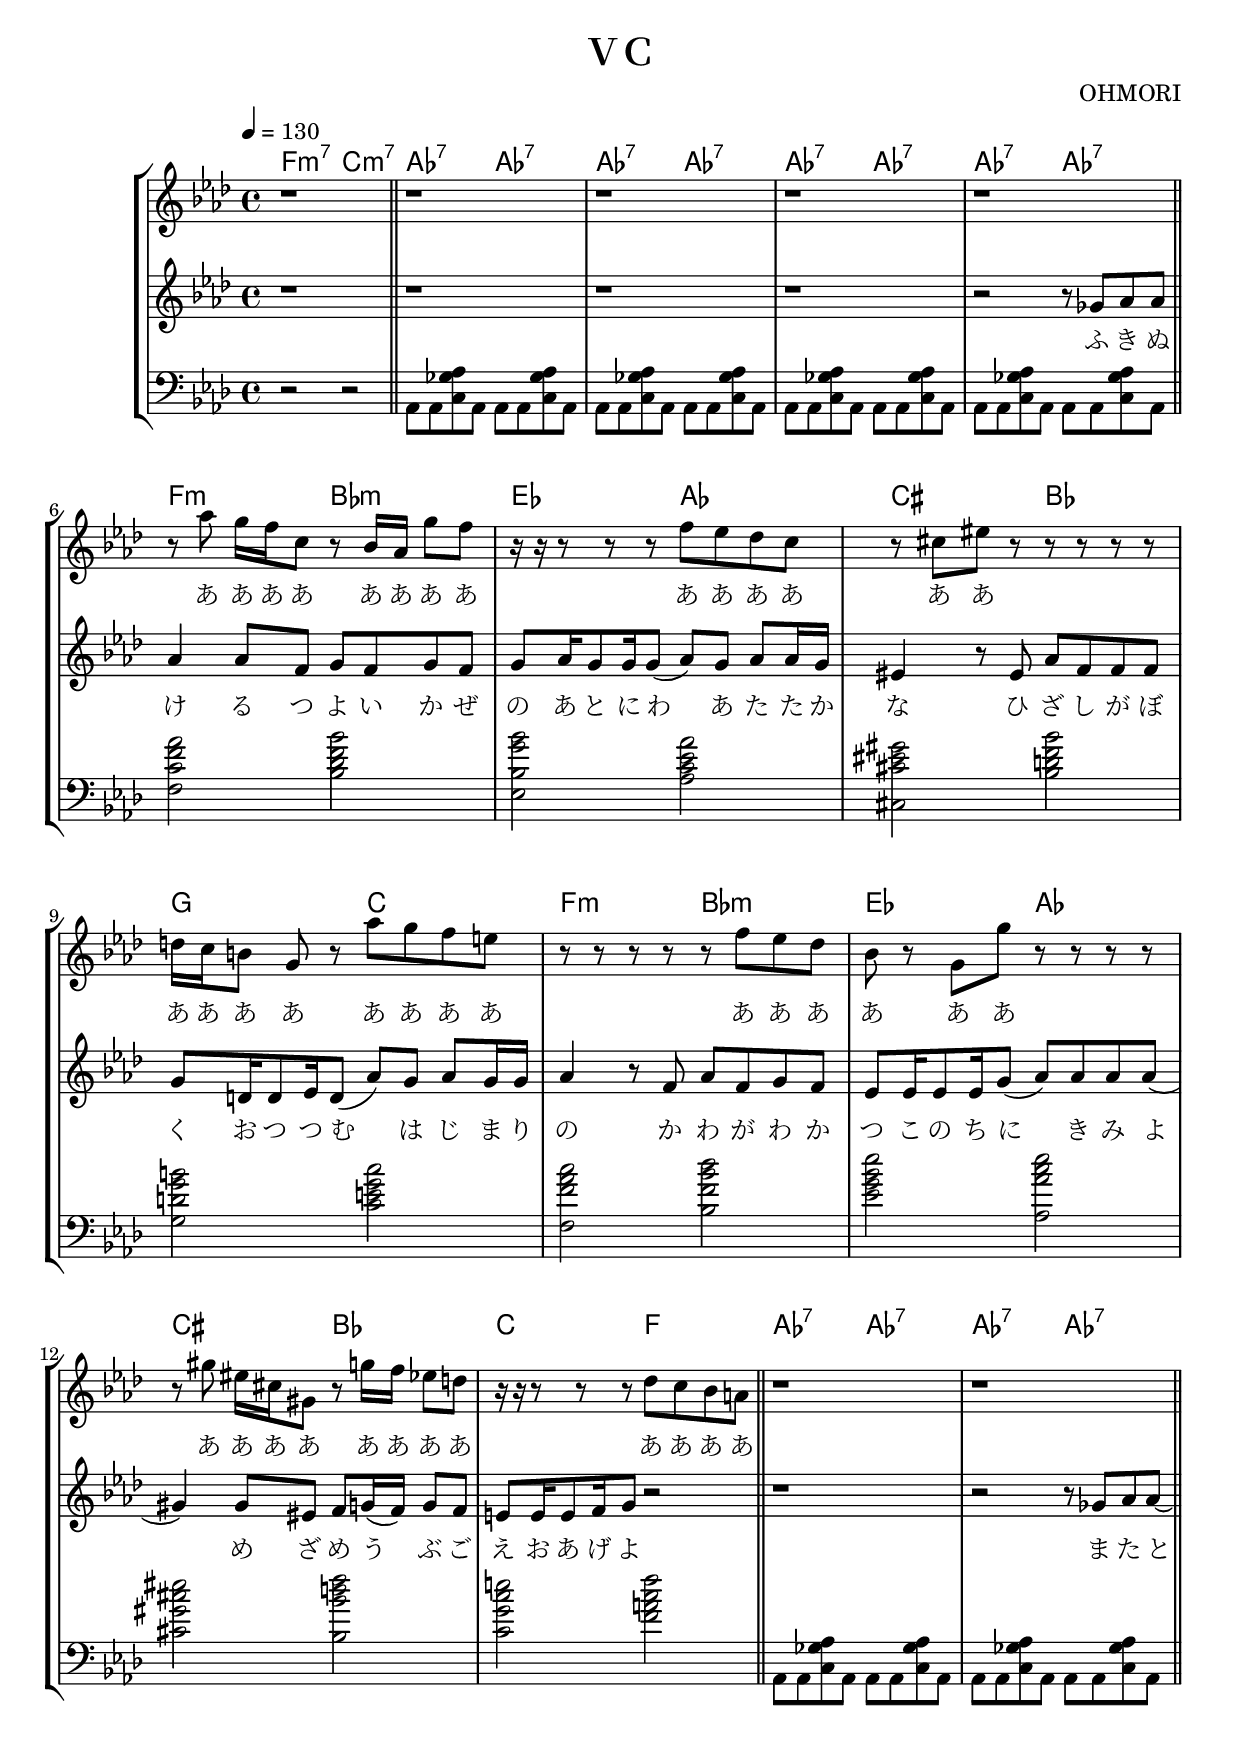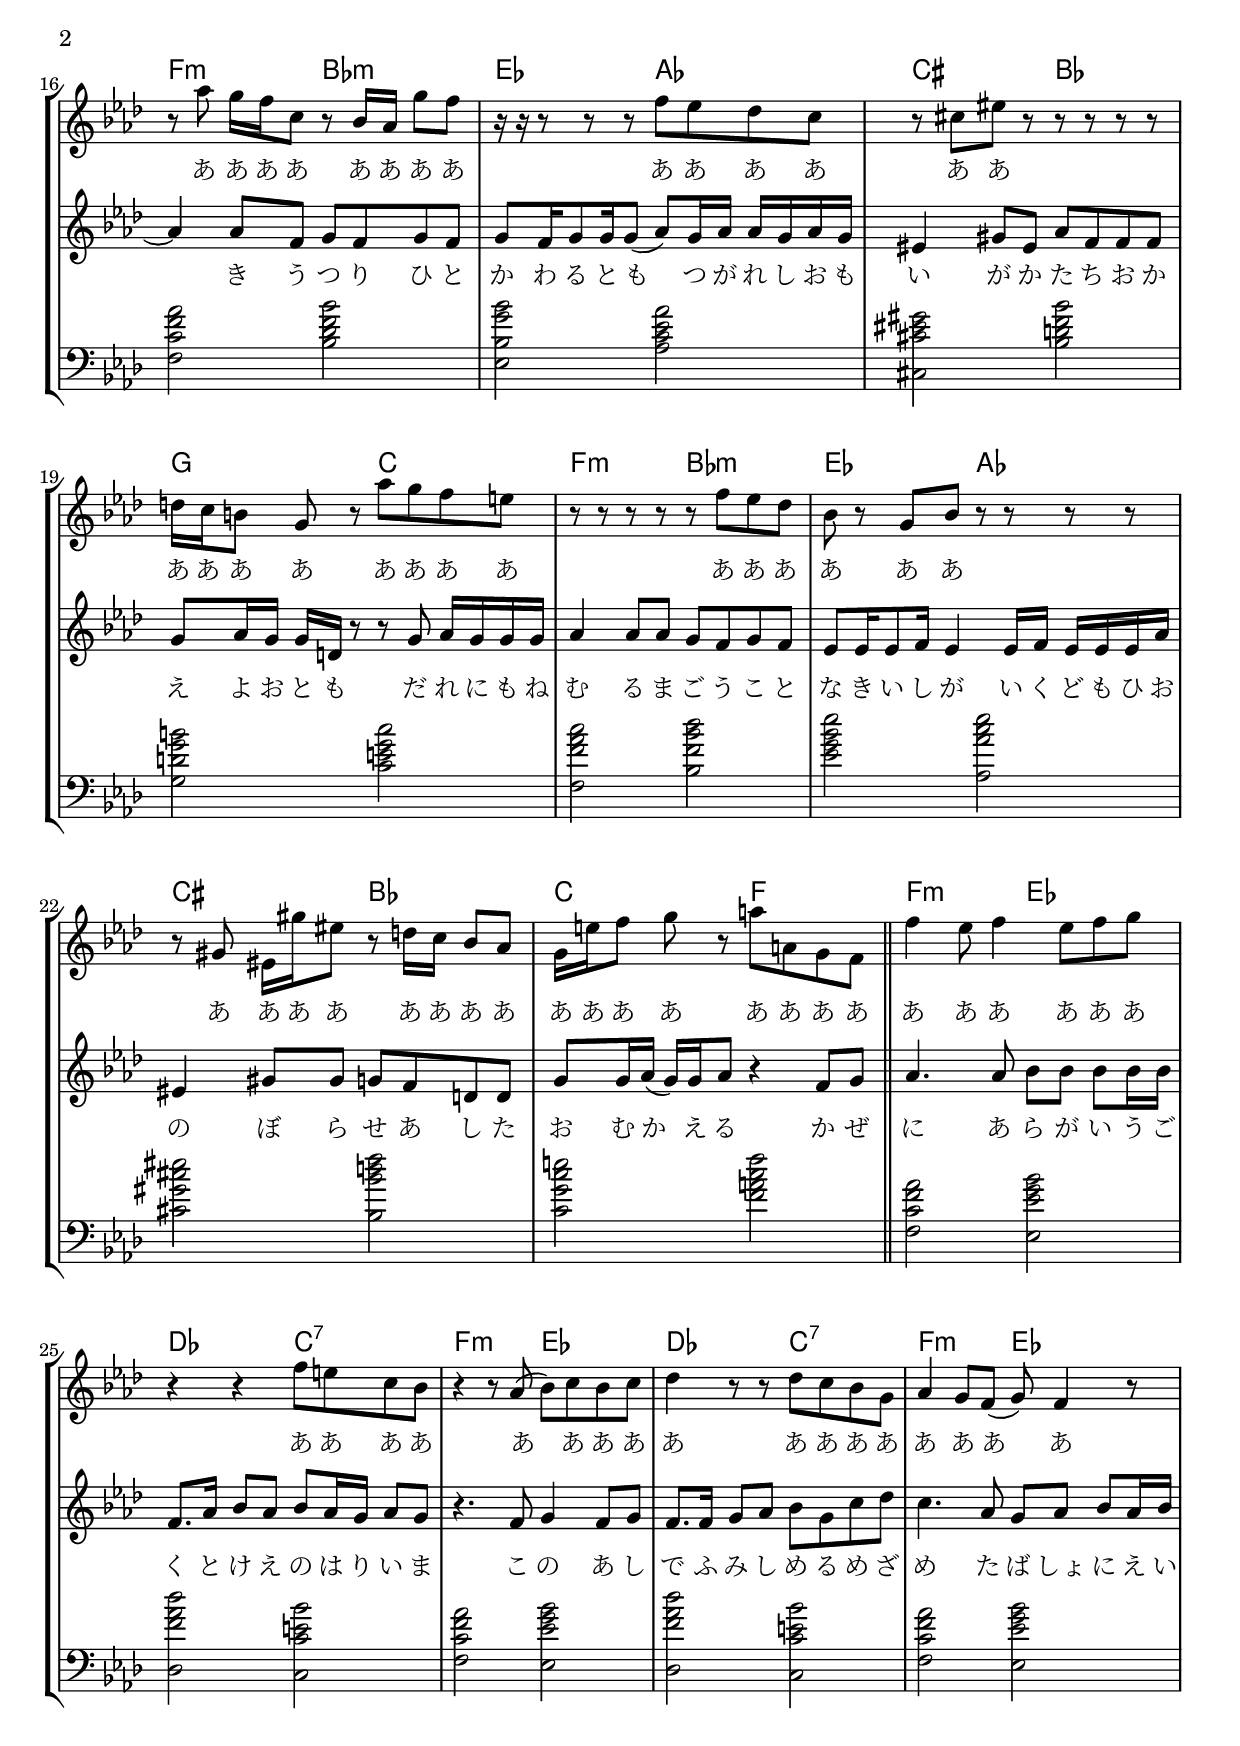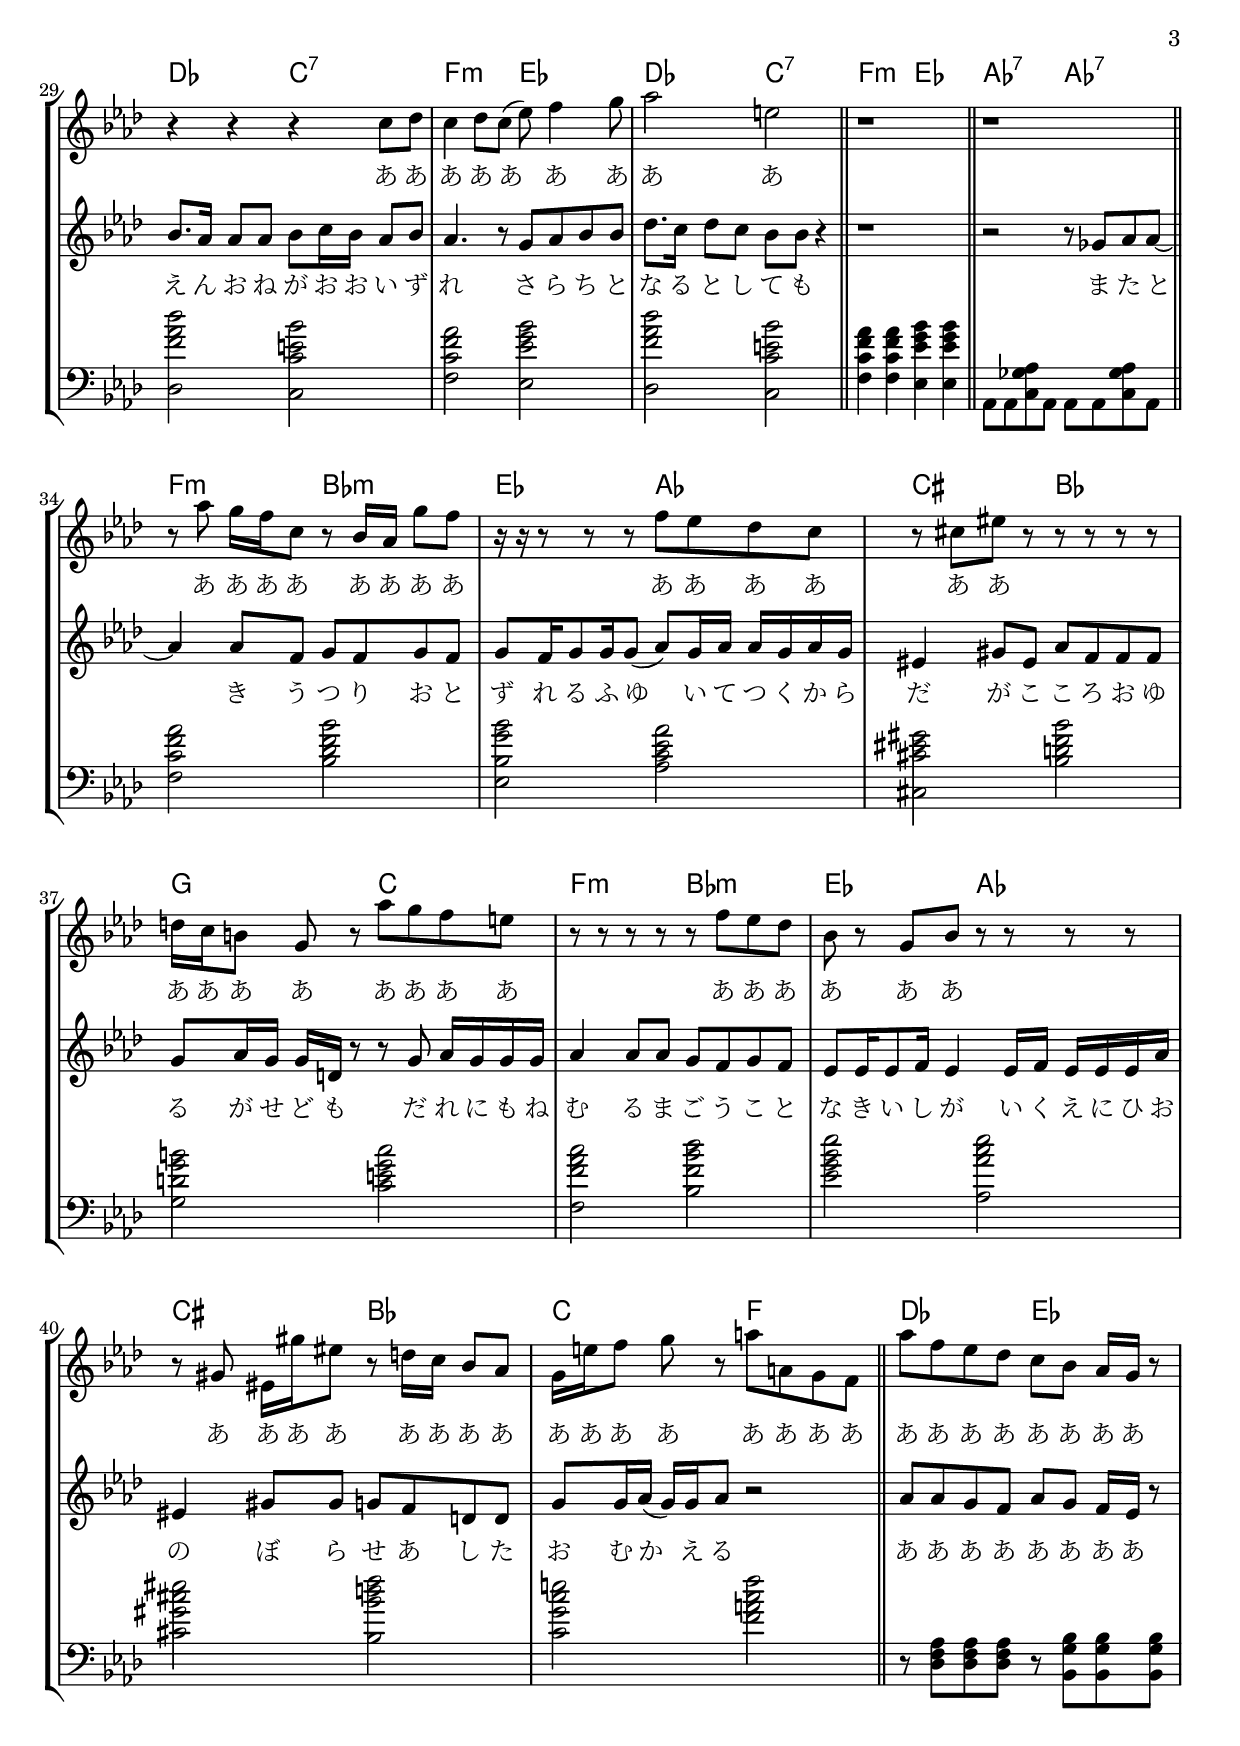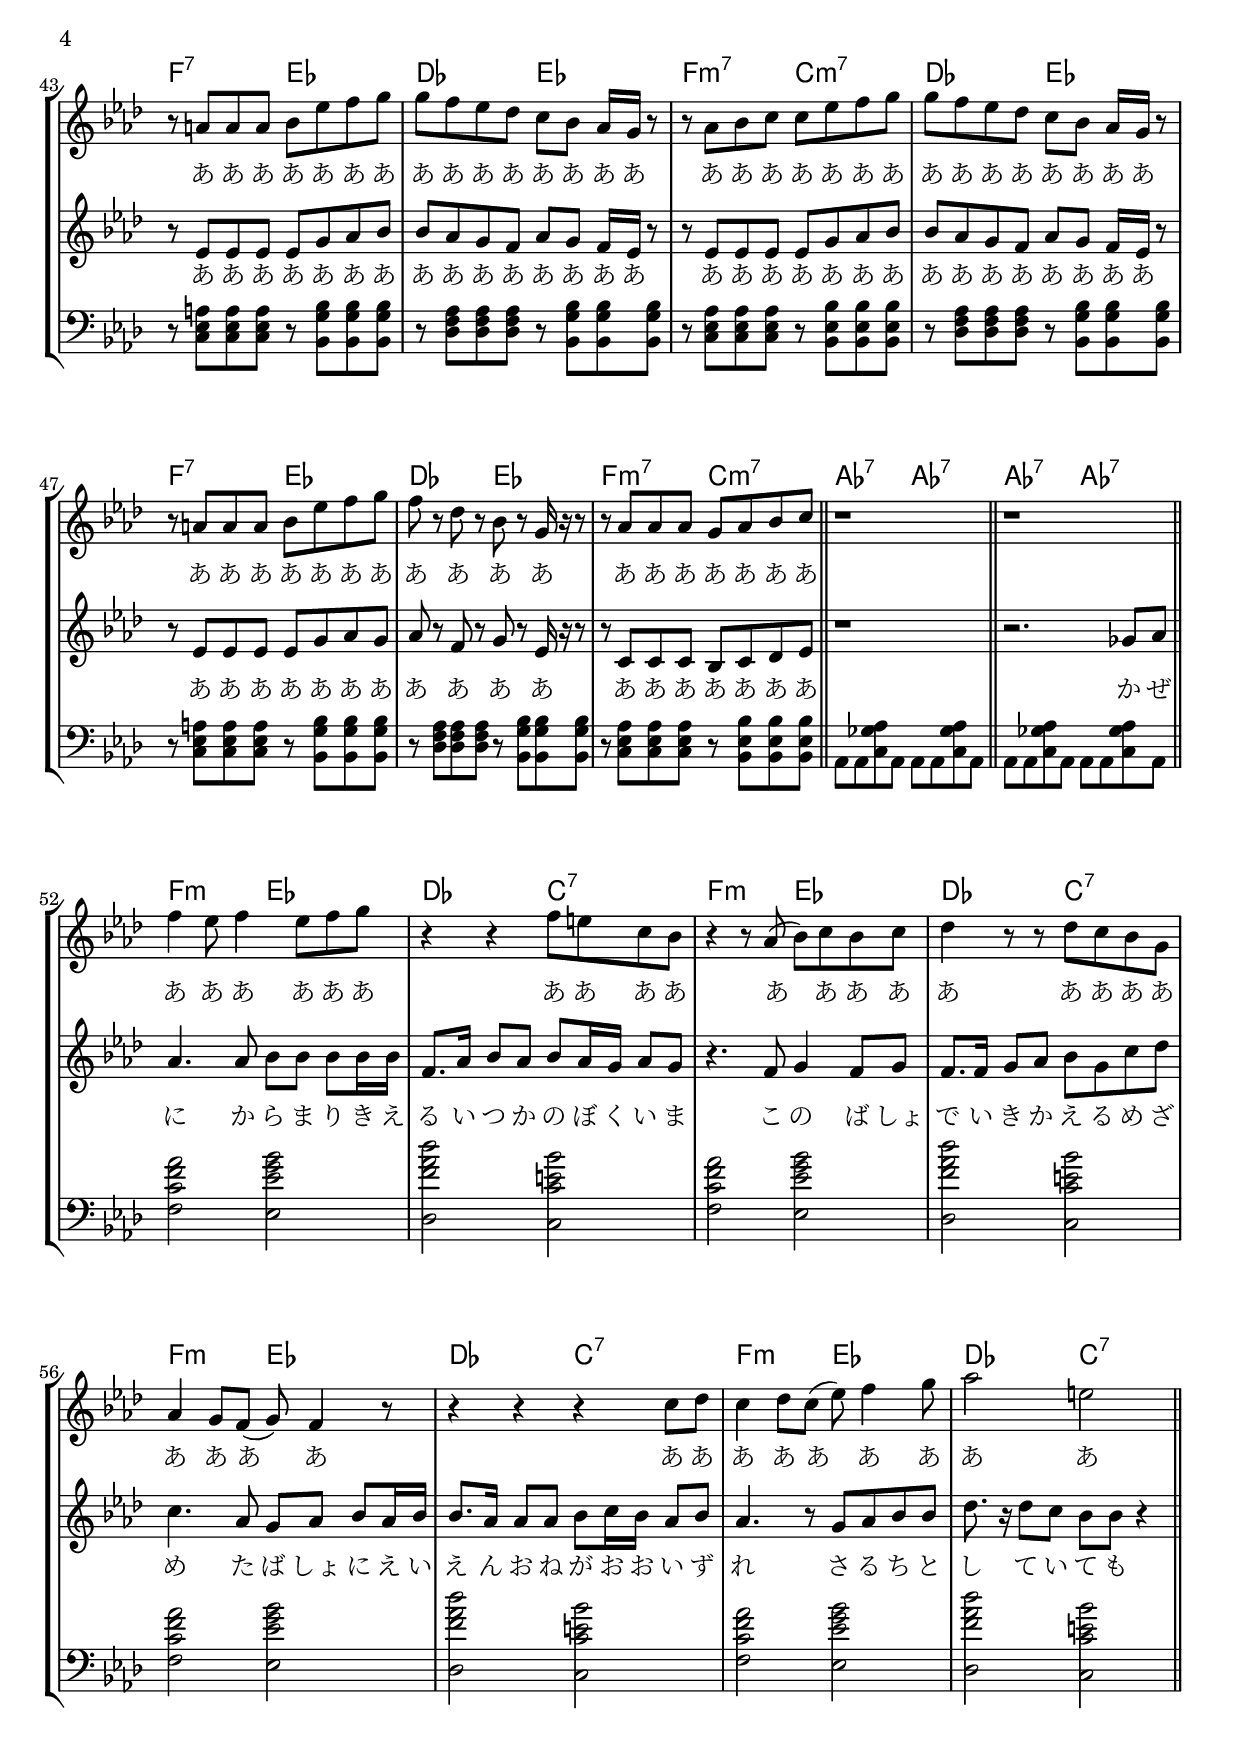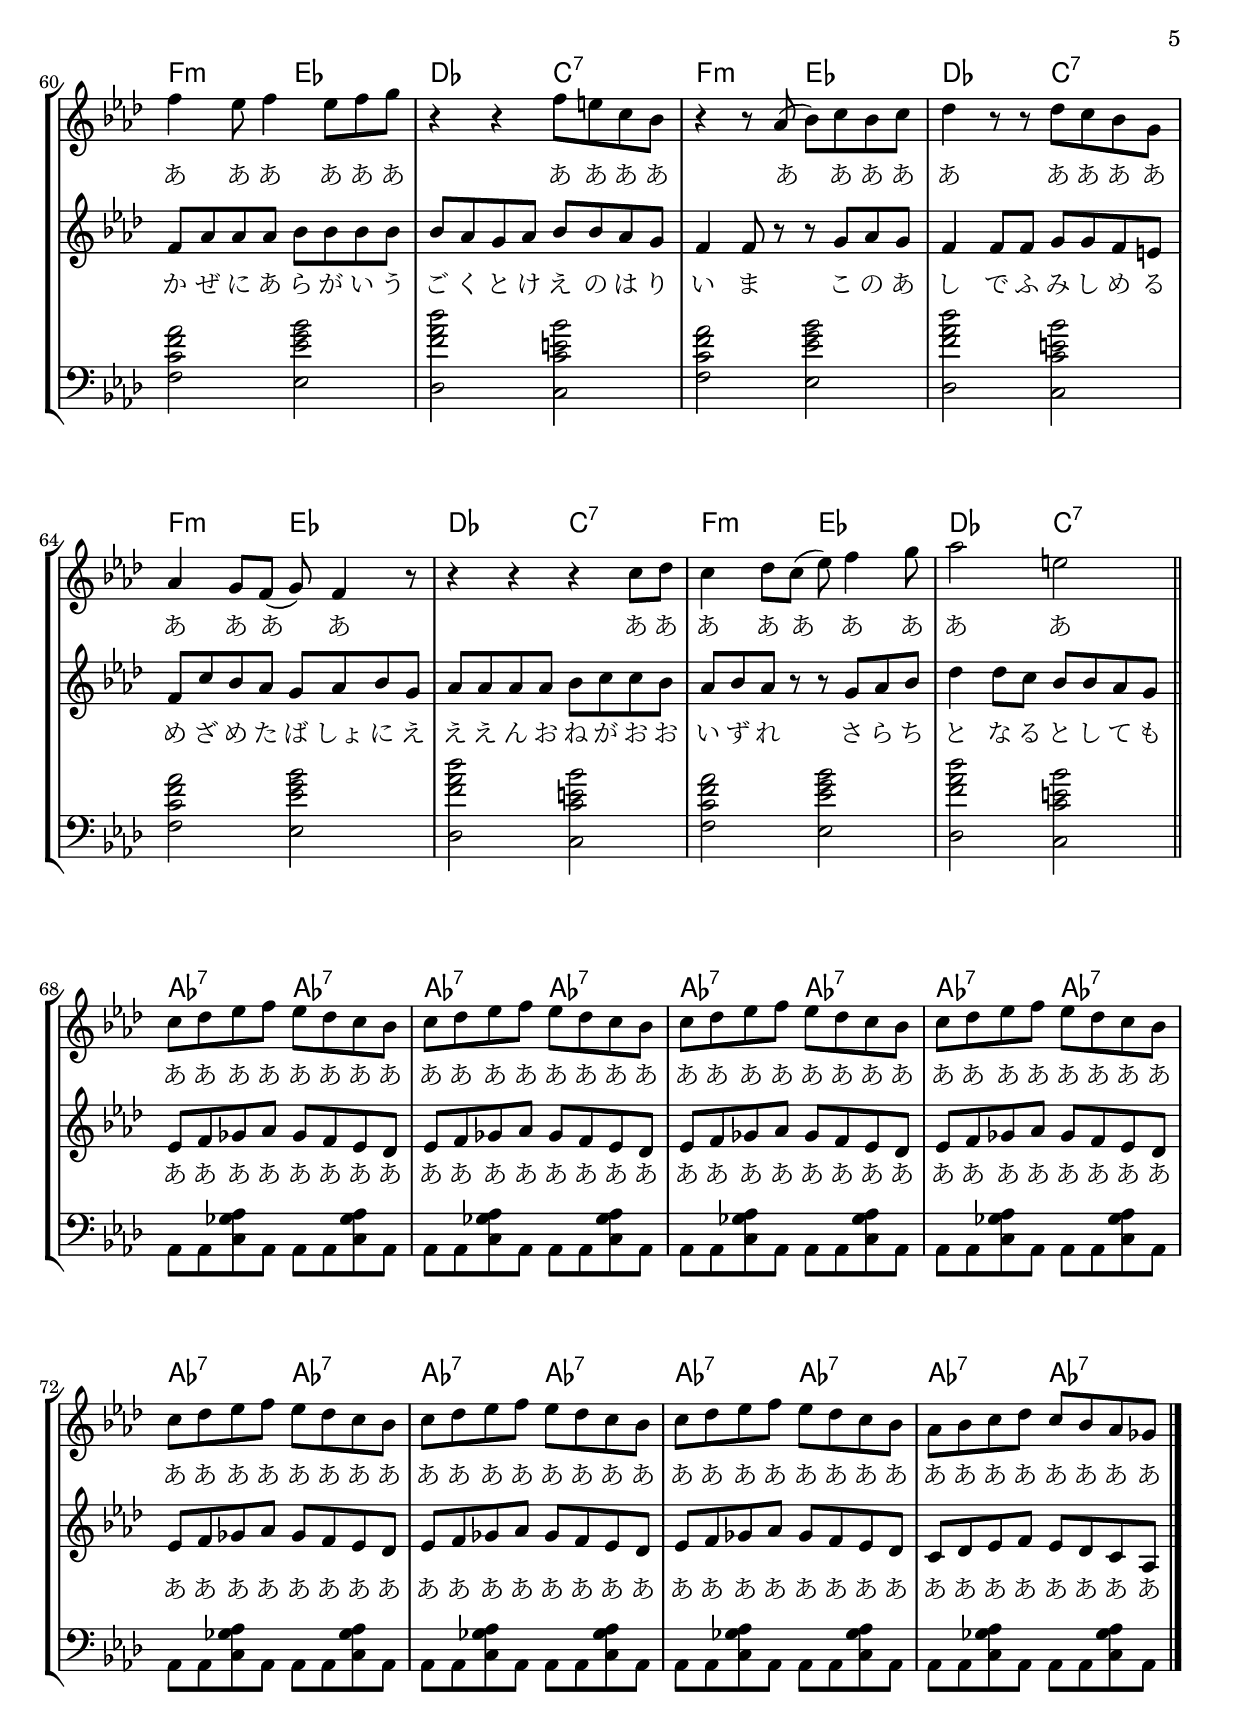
\version "2.12.1"

\header {
	title = \markup {ＶＣ}
	composer = \markup \center-column {OHMORI}
}

harmony = \chordmode {
	f2:min7 c:min7 

	as:7 as:7 as:7 as:7 as:7 as:7 as:7 as:7 

	f:m bes:m es as cis bes g c f:m bes:m es as cis bes c f 

	as:7 as:7 as:7 as:7 

	f:m bes:m es as cis bes g c f:m bes:m es as cis bes c f 

	f:m es des c:7 f:m es des c:7 f:m es des c:7 f:m es des c:7 

	f:m es 

	as:7 as:7 

	f:m bes:m es as cis bes g c f:m bes:m es as cis bes c f 

	des es f:7 es des es f:min7 c:min7 des es f:7 es des es f:min7 c:min7 

	as:7 as:7 

	as:7 as:7 

	f:m es des c:7 f:m es des c:7 f:m es des c:7 f:m es des c:7 

	f:m es des c:7 f:m es des c:7 f:m es des c:7 f:m es des c:7 

	as:7 as:7 as:7 as:7 as:7 as:7 as:7 as:7 as:7 as:7 as:7 as:7 as:7 as:7 as:7 as:7 
}

melody = {
	\key as \major
	\tempo 4 = 130
	r1   
	r1 | r1 | r1 | r1   
	\set Staff.midiInstrument = #"Viola"
	 r8  as''8  g''16  f''16  c''8  r8  bes'16  as'16  g''8  f''8 
	r16  r16  r8  r8  r8  f''8  es''8  des''8  c''8 
	r8  cis''8  eis''8  r8  r8  r8  r8  r8 
	d''16  c''16  b'8  g'8  r8  as''8  g''8  f''8  e''8 
	r8  r8  r8  r8  r8  f''8  es''8  des''8 
	bes'8  r8  g'8  g''8  r8  r8  r8  r8 
	r8  gis''8  eis''16  cis''16  gis'8  r8  g''16  f''16  es''8  d''8 
	r16  r16  r8  r8  r8  des''8  c''8  bes'8  a'8
	r1 | r1   
	\set Staff.midiInstrument = #"Viola"
	 r8  as''8  g''16  f''16  c''8  r8  bes'16  as'16  g''8  f''8 
	r16  r16  r8  r8  r8  f''8  es''8  des''8  c''8 
	r8  cis''8  eis''8  r8  r8  r8  r8  r8 
	d''16  c''16  b'8  g'8  r8  as''8  g''8  f''8  e''8 
	r8  r8  r8  r8  r8  f''8  es''8  des''8 
	bes'8  r8  g'8  bes'8  r8  r8  r8  r8 
	r8  gis'8  eis'16  gis''16  eis''8  r8  d''16  c''16  bes'8  as'8 
	g'16  e''16  f''8  g''8  r8  a''8  a'8  g'8  f'8
	\set Staff.midiInstrument = #"Viola"
	 f''4  es''8  f''4  es''8  f''8  g''8 
	r4  r4  f''8  e''8  c''8  bes'8 
	r4  r8  as'8  (bes'8)  c''8  bes'8  c''8 
	des''4  r8  r8  des''8  c''8  bes'8  g'8 
	as'4  g'8  f'8  (g'8)  f'4  r8 
	r4  r4  r4  c''8  des''8 
	c''4  des''8  c''8  (es''8)  f''4  g''8 
	as''2  e''2
	r1   
	r1   
	\set Staff.midiInstrument = #"Viola"
	 r8  as''8  g''16  f''16  c''8  r8  bes'16  as'16  g''8  f''8 
	r16  r16  r8  r8  r8  f''8  es''8  des''8  c''8 
	r8  cis''8  eis''8  r8  r8  r8  r8  r8 
	d''16  c''16  b'8  g'8  r8  as''8  g''8  f''8  e''8 
	r8  r8  r8  r8  r8  f''8  es''8  des''8 
	bes'8  r8  g'8  bes'8  r8  r8  r8  r8 
	r8  gis'8  eis'16  gis''16  eis''8  r8  d''16  c''16  bes'8  as'8 
	g'16  e''16  f''8  g''8  r8  a''8  a'8  g'8  f'8
	\set Staff.midiInstrument = #"String Ensemble 1"
	as''8  f''8  es''8  des''8  c''8  bes'8  as'16  g'16  r8 
	r8  a'8  a'8  a'8  bes'8  es''8  f''8  g''8 
	g''8  f''8  es''8  des''8  c''8  bes'8  as'16  g'16  r8 
	r8  as'8  bes'8  c''8  c''8  es''8  f''8  g''8 
	g''8  f''8  es''8  des''8  c''8  bes'8  as'16  g'16  r8 
	r8  a'8  a'8  a'8  bes'8  es''8  f''8  g''8 
	f''8  r8  des''8  r8  bes'8  r8  g'16  r16  r8 
	r8  as'8  as'8  as'8  g'8  as'8  bes'8  c''8
	r1   
	r1   
	\set Staff.midiInstrument = #"Viola"
	 f''4  es''8  f''4  es''8  f''8  g''8 
	r4  r4  f''8  e''8  c''8  bes'8 
	r4  r8  as'8  (bes'8)  c''8  bes'8  c''8 
	des''4  r8  r8  des''8  c''8  bes'8  g'8 
	as'4  g'8  f'8  (g'8)  f'4  r8 
	r4  r4  r4  c''8  des''8 
	c''4  des''8  c''8  (es''8)  f''4  g''8 
	as''2  e''2
	\set Staff.midiInstrument = #"Viola"
	f''4  es''8  f''4  es''8  f''8  g''8 
	r4  r4  f''8  e''8  c''8  bes'8 
	r4  r8  as'8  (bes'8)  c''8  bes'8  c''8 
	des''4  r8  r8  des''8  c''8  bes'8  g'8 
	as'4  g'8  f'8  (g'8)  f'4  r8 
	r4  r4  r4  c''8  des''8 
	c''4  des''8  c''8  (es''8)  f''4  g''8 
	as''2  e''2
	\set Staff.midiInstrument = #"Acoustic grand"
	c''8  des''8  es''8  f''8  es''8  des''8  c''8  bes'8 
	c''8  des''8  es''8  f''8  es''8  des''8  c''8  bes'8 
	c''8  des''8  es''8  f''8  es''8  des''8  c''8  bes'8 
	c''8  des''8  es''8  f''8  es''8  des''8  c''8  bes'8 
	c''8  des''8  es''8  f''8  es''8  des''8  c''8  bes'8 
	c''8  des''8  es''8  f''8  es''8  des''8  c''8  bes'8 
	c''8  des''8  es''8  f''8  es''8  des''8  c''8  bes'8 
	as'8  bes'8  c''8  des''8  c''8  bes'8  as'8  ges'8
	\bar "|."
}

words = \lyricmode {
	
	
	あ  あ  あ  あ  あ  あ  あ  あ  あ  あ  あ  あ  あ  あ  あ  あ  あ  あ  あ  あ  あ  あ  あ  あ  あ  あ  あ  あ  あ  あ  あ  あ  あ  あ  あ  あ  あ  あ  あ  あ  
	
	あ  あ  あ  あ  あ  あ  あ  あ  あ  あ  あ  あ  あ  あ  あ  あ  あ  あ  あ  あ  あ  あ  あ  あ  あ  あ  あ  あ  あ  あ  あ  あ  あ  あ  あ  あ  あ  あ  あ  あ  あ  あ  あ  あ  
	あ  あ  あ  あ  あ  あ  あ  あ  あ  あ  あ  あ  あ  あ  あ  あ  あ  あ  あ  あ  あ  あ  あ  あ  あ  あ  あ  あ  あ  あ  あ  あ  
	
	
	あ  あ  あ  あ  あ  あ  あ  あ  あ  あ  あ  あ  あ  あ  あ  あ  あ  あ  あ  あ  あ  あ  あ  あ  あ  あ  あ  あ  あ  あ  あ  あ  あ  あ  あ  あ  あ  あ  あ  あ  あ  あ  あ  あ  
	あ  あ  あ  あ  あ  あ  あ  あ  あ  あ  あ  あ  あ  あ  あ  あ  あ  あ  あ  あ  あ  あ  あ  あ  あ  あ  あ  あ  あ  あ  あ  あ  あ  あ  あ  あ  あ  あ  あ  あ  あ  あ  あ  あ  あ  あ  あ  あ  あ  あ  あ  あ  あ  あ  あ  あ  
	
	
	あ  あ  あ  あ  あ  あ  あ  あ  あ  あ  あ  あ  あ  あ  あ  あ  あ  あ  あ  あ  あ  あ  あ  あ  あ  あ  あ  あ  あ  あ  あ  あ  
	あ  あ  あ  あ  あ  あ  あ  あ  あ  あ  あ  あ  あ  あ  あ  あ  あ  あ  あ  あ  あ  あ  あ  あ  あ  あ  あ  あ  あ  あ  あ  あ  
	あ  あ  あ  あ  あ  あ  あ  あ  あ  あ  あ  あ  あ  あ  あ  あ  あ  あ  あ  あ  あ  あ  あ  あ  あ  あ  あ  あ  あ  あ  あ  あ  あ  あ  あ  あ  あ  あ  あ  あ  あ  あ  あ  あ  あ  あ  あ  あ  あ  あ  あ  あ  あ  あ  あ  あ  あ  あ  あ  あ  あ  あ  あ  あ  
}

secondmelody = {
	\key as \major
	\tempo 4 = 130
	r1   
	r1 | r1 | r1 | r2 r8 
	\set Staff.midiInstrument = #"fss0.35"
	ges'8  as'8  as'8 
	as'4  as'8  f'8  g'8  f'8  g'8  f'8 
	g'8  as'16  g'8  g'16  g'8  (as'8)  g'8  as'8  as'16  g'16 
	eis'4  r8  eis'8  as'8  f'8  f'8  f'8 
	g'8  d'16  d'8  es'16  d'8  (as'8)  g'8  as'8  g'16  g'16 
	as'4  r8  f'8  as'8  f'8  g'8  f'8 
	es'8  es'16  es'8  es'16  g'8  (as'8)  as'8  as'8  as'8 
	(gis'4)  gis'8  eis'8  f'8  g'16  (f'16)  g'8  f'8 
	e'8  e'16  e'8  f'16  g'8  	r2 	r1 | r2 r8 
	\set Staff.midiInstrument = #"fss0.35"
	ges'8  as'8  as'8~ 
	as'4  as'8  f'8  g'8  f'8  g'8  f'8 
	g'8  f'16  g'8  g'16  g'8  (as'8)  g'16  as'16  as'16  g'16  as'16  g'16 
	eis'4  gis'8  eis'8  as'8  f'8  f'8  f'8 
	g'8  as'16  g'16  g'16  d'16  r8  r8  g'8  as'16  g'16  g'16  g'16 
	as'4  as'8  as'8  g'8  f'8  g'8  f'8 
	es'8  es'16  es'8  f'16  es'4  es'16  f'16  es'16  es'16  es'16  as'16 
	eis'4  gis'8  gis'8  g'8  f'8  d'8  d'8 
	g'8  g'16  as'16  (g'16)  g'16  as'8  	r4 	\set Staff.midiInstrument = #"fss0.35"
	f'8  g'8 
	as'4.  as'8  bes'8  bes'8  bes'8  bes'16  bes'16 
	f'8.  as'16  bes'8  as'8  bes'8  as'16  g'16  as'8  g'8 
	r4.  f'8  g'4  f'8  g'8 
	f'8.  f'16  g'8  as'8  bes'8  g'8  c''8  des''8 
	c''4.  as'8  g'8  as'8  bes'8  as'16  bes'16 
	bes'8.  as'16  as'8  as'8  bes'8  c''16  bes'16  as'8  bes'8 
	as'4.  r8  g'8  as'8  bes'8  bes'8 
	des''8.  c''16  des''8  c''8  bes'8  bes'8  	r4 	r1   
	r2 r8 
	\set Staff.midiInstrument = #"fss0.35"
	ges'8  as'8  as'8~ 
	as'4  as'8  f'8  g'8  f'8  g'8  f'8 
	g'8  f'16  g'8  g'16  g'8  (as'8)  g'16  as'16  as'16  g'16  as'16  g'16 
	eis'4  gis'8  eis'8  as'8  f'8  f'8  f'8 
	g'8  as'16  g'16  g'16  d'16  r8  r8  g'8  as'16  g'16  g'16  g'16 
	as'4  as'8  as'8  g'8  f'8  g'8  f'8 
	es'8  es'16  es'8  f'16  es'4  es'16  f'16  es'16  es'16  es'16  as'16 
	eis'4  gis'8  gis'8  g'8  f'8  d'8  d'8 
	g'8  g'16  as'16  (g'16)  g'16  as'8  	r2 	\set Staff.midiInstrument = #"String Ensemble 1"
	as'8  as'8  g'8  f'8  as'8  g'8  f'16  es'16  r8 
	r8  es'8  es'8  es'8  es'8  g'8  as'8  bes'8 
	bes'8  as'8  g'8  f'8  as'8  g'8  f'16  es'16  r8 
	r8  es'8  es'8  es'8  es'8  g'8  as'8  bes'8 
	bes'8  as'8  g'8  f'8  as'8  g'8  f'16  es'16  r8 
	r8  es'8  es'8  es'8  es'8  g'8  as'8  g'8 
	as'8  r8  f'8  r8  g'8  r8  es'16  r16  r8 
	r8  c'8  c'8  c'8  bes8  c'8  des'8  es'8
	r1   
	r2. 
	\set Staff.midiInstrument = #"fss0.35"
	ges'8  as'8 
	as'4.  as'8  bes'8  bes'8  bes'8  bes'16  bes'16 
	f'8.  as'16  bes'8  as'8  bes'8  as'16  g'16  as'8  g'8 
	r4.  f'8  g'4  f'8  g'8 
	f'8.  f'16  g'8  as'8  bes'8  g'8  c''8  des''8 
	c''4.  as'8  g'8  as'8  bes'8  as'16  bes'16 
	bes'8.  as'16  as'8  as'8  bes'8  c''16  bes'16  as'8  bes'8 
	as'4.  r8  g'8  as'8  bes'8  bes'8 
	des''8.  r16  des''8  c''8  bes'8  bes'8  	r4 	\set Staff.midiInstrument = #"fss0.35"
	f'8  as'8  as'8  as'8  bes'8  bes'8  bes'8  bes'8 
	bes'8  as'8  g'8  as'8  bes'8  bes'8  as'8  g'8 
	f'4  f'8  r8  r8  g'8  as'8  g'8 
	f'4  f'8  f'8  g'8  g'8  f'8  e'8 
	f'8  c''8  bes'8  as'8  g'8  as'8  bes'8  g'8 
	as'8  as'8  as'8  as'8  bes'8  c''8  c''8  bes'8 
	as'8  bes'8  as'8  r8  r8  g'8  as'8  bes'8 
	des''4  des''8  c''8  bes'8  bes'8  as'8  g'8
	\set Staff.midiInstrument = #"Viola"
	es'8  f'8  ges'8  as'8  ges'8  f'8  es'8  des'8 
	es'8  f'8  ges'8  as'8  ges'8  f'8  es'8  des'8 
	es'8  f'8  ges'8  as'8  ges'8  f'8  es'8  des'8 
	es'8  f'8  ges'8  as'8  ges'8  f'8  es'8  des'8 
	es'8  f'8  ges'8  as'8  ges'8  f'8  es'8  des'8 
	es'8  f'8  ges'8  as'8  ges'8  f'8  es'8  des'8 
	es'8  f'8  ges'8  as'8  ges'8  f'8  es'8  des'8 
	c'8  des'8  es'8  f'8  es'8  des'8  c'8  as8
	\bar "|."
}

secondwords = \lyricmode {
	
	
	ふ  き  ぬ  け  る  つ  よ  い  か  ぜ  の  あ  と  に  わ  あ  た  た  か  な  ひ  ざ  し  が  ぼ  く  お  つ  つ  む  は  じ  ま  り  の  か  わ  が  わ  か  つ  こ  の  ち  に  き  み  よ  め  ざ  め  う  ぶ  ご  え  お  あ  げ  よ  
	
	ま  た  と  き  う  つ  り  ひ  と  か  わ  る  と  も  つ  が  れ  し  お  も  い  が  か  た  ち  お  か  え  よ  お  と  も  だ  れ  に  も  ね  む  る  ま  ご  う  こ  と  な  き  い  し  が  い  く  ど  も  ひ  お  の  ぼ  ら  せ  あ  し  た  お  む  か  え  る  
	か  ぜ  に  あ  ら  が  い  う  ご  く  と  け  え  の  は  り  い  ま  こ  の  あ  し  で  ふ  み  し  め  る  め  ざ  め  た  ば  しょ  に  え  い  え  ん  お  ね  が  お  お  い  ず  れ  さ  ら  ち  と  な  る  と  し  て  も  
	
	
	ま  た  と  き  う  つ  り  お  と  ず  れ  る  ふ  ゆ  い  て  つ  く  か  ら  だ  が  こ  こ  ろ  お  ゆ  る  が  せ  ど  も  だ  れ  に  も  ね  む  る  ま  ご  う  こ  と  な  き  い  し  が  い  く  え  に  ひ  お  の  ぼ  ら  せ  あ  し  た  お  む  か  え  る  
	あ  あ  あ  あ  あ  あ  あ  あ  あ  あ  あ  あ  あ  あ  あ  あ  あ  あ  あ  あ  あ  あ  あ  あ  あ  あ  あ  あ  あ  あ  あ  あ  あ  あ  あ  あ  あ  あ  あ  あ  あ  あ  あ  あ  あ  あ  あ  あ  あ  あ  あ  あ  あ  あ  あ  あ  
	
	
	か  ぜ  に  か  ら  ま  り  き  え  る  い  つ  か  の  ぼ  く  い  ま  こ  の  ば  しょ  で  い  き  か  え  る  め  ざ  め  た  ば  しょ  に  え  い  え  ん  お  ね  が  お  お  い  ず  れ  さ  る  ち  と  し  て  い  て  も  
	か  ぜ  に  あ  ら  が  い  う  ご  く  と  け  え  の  は  り  い  ま  こ  の  あ  し  で  ふ  み  し  め  る  め  ざ  め  た  ば  しょ  に  え  え  え  ん  お  ね  が  お  お  い  ず  れ  さ  ら  ち  と  な  る  と  し  て  も  
	あ  あ  あ  あ  あ  あ  あ  あ  あ  あ  あ  あ  あ  あ  あ  あ  あ  あ  あ  あ  あ  あ  あ  あ  あ  あ  あ  あ  あ  あ  あ  あ  あ  あ  あ  あ  あ  あ  あ  あ  あ  あ  あ  あ  あ  あ  あ  あ  あ  あ  あ  あ  あ  あ  あ  あ  あ  あ  あ  あ  あ  あ  あ  あ  
}

tempochange = {
	\tempo 4 = 130
	r1 \bar "||"
	\tempo 4 = 130
	r1 | r1 | r1 | r1 \bar "||"
	\tempo 4 = 130
	r1 | r1 | r1 | r1 | r1 | r1 | r1 | r1 \bar "||"
	\tempo 4 = 130
	r1 | r1 \bar "||"
	\tempo 4 = 130
	r1 | r1 | r1 | r1 | r1 | r1 | r1 | r1 \bar "||"
	\tempo 4 = 130
	r1 | r1 | r1 | r1 | r1 | r1 | r1 | r1 \bar "||"
	\tempo 4 = 130
	r1 \bar "||"
	\tempo 4 = 130
	r1 \bar "||"
	\tempo 4 = 130
	r1 | r1 | r1 | r1 | r1 | r1 | r1 | r1 \bar "||"
	\tempo 4 = 130
	r1 | r1 | r1 | r1 | r1 | r1 | r1 | r1 \bar "||"
	\tempo 4 = 130
	r1 \bar "||"
	\tempo 4 = 130
	r1 \bar "||"
	\tempo 4 = 130
	r1 | r1 | r1 | r1 | r1 | r1 | r1 | r1 \bar "||"
	\tempo 4 = 130
	r1 | r1 | r1 | r1 | r1 | r1 | r1 | r1 \bar "||"
	\tempo 4 = 130
	r1 | r1 | r1 | r1 | r1 | r1 | r1 | r1 \bar "|."
}

mainacc = {
	\clef bass
	\set Staff.midiInstrument = #"Acoustic grand"
	\key as \major
	\tempo 4 = 130
	r2
	r2
	\bar "||"

	\set Staff.midiInstrument = #"Electric Bass (finger)"
	as,8 as,8 <c ges as>8 as,8
	as,8 as,8 <c ges as>8 as,8
	as,8 as,8 <c ges as>8 as,8
	as,8 as,8 <c ges as>8 as,8
	as,8 as,8 <c ges as>8 as,8
	as,8 as,8 <c ges as>8 as,8
	as,8 as,8 <c ges as>8 as,8
	as,8 as,8 <c ges as>8 as,8
	\bar "||"

	\set Staff.midiInstrument = #"String Ensemble 2"
	<f c' f' as'>2
	<bes des' f' bes'>2
	<es bes g' bes'>2
	<as c' es' as'>2
	<cis cis' eis' gis'>2
	<bes d' f' bes'>2
	<g d' g' b'>2
	<c' e' g' c''>2
	<f f' as' c''>2
	<bes f' bes' des''>2
	<es' g' bes' es''>2
	<as as' c'' es''>2
	<cis' gis' cis'' eis''>2
	<bes bes' d'' f''>2
	<c' g' c'' e''>2
	<f' a' c'' f''>2
	\bar "||"

	\set Staff.midiInstrument = #"Electric Bass (finger)"
	as,8 as,8 <c ges as>8 as,8
	as,8 as,8 <c ges as>8 as,8
	as,8 as,8 <c ges as>8 as,8
	as,8 as,8 <c ges as>8 as,8
	\bar "||"

	\set Staff.midiInstrument = #"String Ensemble 2"
	<f c' f' as'>2
	<bes des' f' bes'>2
	<es bes g' bes'>2
	<as c' es' as'>2
	<cis cis' eis' gis'>2
	<bes d' f' bes'>2
	<g d' g' b'>2
	<c' e' g' c''>2
	<f f' as' c''>2
	<bes f' bes' des''>2
	<es' g' bes' es''>2
	<as as' c'' es''>2
	<cis' gis' cis'' eis''>2
	<bes bes' d'' f''>2
	<c' g' c'' e''>2
	<f' a' c'' f''>2
	\bar "||"

	\set Staff.midiInstrument = #"String Ensemble 1"
	<f c' f' as'>2
	<es es' g' bes'>2
	<des f' as' des''>2
	<c c' e' bes'>2
	<f c' f' as'>2
	<es es' g' bes'>2
	<des f' as' des''>2
	<c c' e' bes'>2
	<f c' f' as'>2
	<es es' g' bes'>2
	<des f' as' des''>2
	<c c' e' bes'>2
	<f c' f' as'>2
	<es es' g' bes'>2
	<des f' as' des''>2
	<c c' e' bes'>2
	\bar "||"

	\set Staff.midiInstrument = #"String Ensemble 1"
	<f c' f' as'>4 <f c' f' as'>4
	<es es' g' bes'>4 <es es' g' bes'>4
	\bar "||"

	\set Staff.midiInstrument = #"Electric Bass (finger)"
	as,8 as,8 <c ges as>8 as,8
	as,8 as,8 <c ges as>8 as,8
	\bar "||"

	\set Staff.midiInstrument = #"String Ensemble 2"
	<f c' f' as'>2
	<bes des' f' bes'>2
	<es bes g' bes'>2
	<as c' es' as'>2
	<cis cis' eis' gis'>2
	<bes d' f' bes'>2
	<g d' g' b'>2
	<c' e' g' c''>2
	<f f' as' c''>2
	<bes f' bes' des''>2
	<es' g' bes' es''>2
	<as as' c'' es''>2
	<cis' gis' cis'' eis''>2
	<bes bes' d'' f''>2
	<c' g' c'' e''>2
	<f' a' c'' f''>2
	\bar "||"

	\set Staff.midiInstrument = #"Acoustic grand"
	r8 <des f as>8 <des f as>8 <des f as>8
	r8 <bes, g bes>8 <bes, g bes>8 <bes, g bes>8
	r8 <c es a>8 <c es a>8 <c es a>8
	r8 <bes, g bes>8 <bes, g bes>8 <bes, g bes>8
	r8 <des f as>8 <des f as>8 <des f as>8
	r8 <bes, g bes>8 <bes, g bes>8 <bes, g bes>8
	r8 <c es as>8 <c es as>8 <c es as>8
	r8 <bes, es bes>8 <bes, es bes>8 <bes, es bes>8
	r8 <des f as>8 <des f as>8 <des f as>8
	r8 <bes, g bes>8 <bes, g bes>8 <bes, g bes>8
	r8 <c es a>8 <c es a>8 <c es a>8
	r8 <bes, g bes>8 <bes, g bes>8 <bes, g bes>8
	r8 <des f as>8 <des f as>8 <des f as>8
	r8 <bes, g bes>8 <bes, g bes>8 <bes, g bes>8
	r8 <c es as>8 <c es as>8 <c es as>8
	r8 <bes, es bes>8 <bes, es bes>8 <bes, es bes>8
	\bar "||"

	\set Staff.midiInstrument = #"Electric Bass (finger)"
	as,8 as,8 <c ges as>8 as,8
	as,8 as,8 <c ges as>8 as,8
	\bar "||"

	\set Staff.midiInstrument = #"Electric Bass (finger)"
	as,8 as,8 <c ges as>8 as,8
	as,8 as,8 <c ges as>8 as,8
	\bar "||"

	\set Staff.midiInstrument = #"String Ensemble 2"
	<f c' f' as'>2
	<es es' g' bes'>2
	<des f' as' des''>2
	<c c' e' bes'>2
	<f c' f' as'>2
	<es es' g' bes'>2
	<des f' as' des''>2
	<c c' e' bes'>2
	<f c' f' as'>2
	<es es' g' bes'>2
	<des f' as' des''>2
	<c c' e' bes'>2
	<f c' f' as'>2
	<es es' g' bes'>2
	<des f' as' des''>2
	<c c' e' bes'>2
	\bar "||"

	\set Staff.midiInstrument = #"String Ensemble 2"
	<f c' f' as'>2
	<es es' g' bes'>2
	<des f' as' des''>2
	<c c' e' bes'>2
	<f c' f' as'>2
	<es es' g' bes'>2
	<des f' as' des''>2
	<c c' e' bes'>2
	<f c' f' as'>2
	<es es' g' bes'>2
	<des f' as' des''>2
	<c c' e' bes'>2
	<f c' f' as'>2
	<es es' g' bes'>2
	<des f' as' des''>2
	<c c' e' bes'>2
	\bar "||"

	\set Staff.midiInstrument = #"Electric Bass (finger)"
	as,8 as,8 <c ges as>8 as,8
	as,8 as,8 <c ges as>8 as,8
	as,8 as,8 <c ges as>8 as,8
	as,8 as,8 <c ges as>8 as,8
	as,8 as,8 <c ges as>8 as,8
	as,8 as,8 <c ges as>8 as,8
	as,8 as,8 <c ges as>8 as,8
	as,8 as,8 <c ges as>8 as,8
	as,8 as,8 <c ges as>8 as,8
	as,8 as,8 <c ges as>8 as,8
	as,8 as,8 <c ges as>8 as,8
	as,8 as,8 <c ges as>8 as,8
	as,8 as,8 <c ges as>8 as,8
	as,8 as,8 <c ges as>8 as,8
	as,8 as,8 <c ges as>8 as,8
	as,8 as,8 <c ges as>8 as,8
	\bar "|."
}

subacc = {
	\clef bass
	\set Staff.midiInstrument = #"Telephone Ring"
	\key as \major
	\tempo 4 = 130
	<f, c es as>2
	<c bes, es bes>2
	\bar "||"

	\set Staff.midiInstrument = #"Baritone Sax"
	<as, c ges as>4 <as, c ges as>4
	<as, c ges as>4 <as, c ges as>4
	<as, c ges as>4 <as, c ges as>4
	<as, c ges as>4 <as, c ges as>4
	<as, c ges as>4 <as, c ges as>4
	<as, c ges as>4 <as, c ges as>4
	<as, c ges as>4 <as, c ges as>4
	<as, c ges as>4 <as, c ges as>4
	\bar "||"

	\set Staff.midiInstrument = #"Acoustic grand"
	f8 as' f' c'
	bes8 bes' f' des'
	es8 bes' g' bes
	as8 as' es' c'
	cis8 gis' eis' cis'
	bes8 bes' f' d'
	g8 b' g' d'
	c'8 c'' g' e'
	f8 c'' as' f'
	bes8 des'' bes' f'
	es'8 es'' bes' g'
	as8 es'' c'' as'
	cis'8 eis'' cis'' gis'
	bes8 f'' d'' bes'
	c'8 e'' c'' g'
	f'8 f'' c'' a'
	\bar "||"

	\set Staff.midiInstrument = #"Baritone Sax"
	<as, c ges as>4 <as, c ges as>4
	<as, c ges as>4 <as, c ges as>4
	<as, c ges as>4 <as, c ges as>4
	<as, c ges as>4 <as, c ges as>4
	\bar "||"

	\set Staff.midiInstrument = #"Acoustic grand"
	f8 c'8 f'8 as'8
	bes8 des'8 f'8 bes'8
	es8 bes8 g'8 bes'8
	as8 c'8 es'8 as'8
	cis8 cis'8 eis'8 gis'8
	bes8 d'8 f'8 bes'8
	g8 d'8 g'8 b'8
	c'8 e'8 g'8 c''8
	f8 f'8 as'8 c''8
	bes8 f'8 bes'8 des''8
	es'8 g'8 bes'8 es''8
	as8 as'8 c''8 es''8
	cis'8 gis'8 cis''8 eis''8
	bes8 bes'8 d''8 f''8
	c'8 g'8 c''8 e''8
	f'8 a'8 c''8 f''8
	\bar "||"

	\set Staff.midiInstrument = #"Baritone Sax"
	f8 f8 <c' f' as'>8 f8
	es8 es8 <es' g' bes'>8 es8
	des8 des8 <f' as' des''>8 des8
	c8 c8 <c' e' bes'>8 c8
	f8 f8 <c' f' as'>8 f8
	es8 es8 <es' g' bes'>8 es8
	des8 des8 <f' as' des''>8 des8
	c8 c8 <c' e' bes'>8 c8
	f8 f8 <c' f' as'>8 f8
	es8 es8 <es' g' bes'>8 es8
	des8 des8 <f' as' des''>8 des8
	c8 c8 <c' e' bes'>8 c8
	f8 f8 <c' f' as'>8 f8
	es8 es8 <es' g' bes'>8 es8
	des8 des8 <f' as' des''>8 des8
	c8 c8 <c' e' bes'>8 c8
	\bar "||"

	\set Staff.midiInstrument = #"Baritone Sax"
	f8 f8 <c' f' as'>8 f8
	es8 es8 <es' g' bes'>8 es8
	\bar "||"

	\set Staff.midiInstrument = #"Baritone Sax"
	<as, c ges as>4 <as, c ges as>4
	<as, c ges as>4 <as, c ges as>4
	\bar "||"

	\set Staff.midiInstrument = #"Acoustic grand"
	r8 f8 <c' f' as'>4
	bes64~ <bes~ des'~> <bes~ des'~ f'~> <bes des' f' bes'>~ <bes des' f' bes'>4..
	r8 es8 <bes g' bes'>4
	as64~ <as~ c'~> <as~ c'~ es'~> <as c' es' as'>~ <as c' es' as'>4..
	r8 cis8 <cis' eis' gis'>4
	bes64~ <bes~ d'~> <bes~ d'~ f'~> <bes d' f' bes'>~ <bes d' f' bes'>4..
	r8 g8 <d' g' b'>4
	c'64~ <c'~ e'~> <c'~ e'~ g'~> <c' e' g' c''>~ <c' e' g' c''>4..
	r8 f8 <f' as' c''>4
	bes64~ <bes~ f'~> <bes~ f'~ bes'~> <bes f' bes' des''>~ <bes f' bes' des''>4..
	r8 es'8 <g' bes' es''>4
	as64~ <as~ as'~> <as~ as'~ c''~> <as as' c'' es''>~ <as as' c'' es''>4..
	r8 cis'8 <gis' cis'' eis''>4
	bes64~ <bes~ bes'~> <bes~ bes'~ d''~> <bes bes' d'' f''>~ <bes bes' d'' f''>4..
	r8 c'8 <g' c'' e''>4
	f'64~ <f'~ a'~> <f'~ a'~ c''~> <f' a' c'' f''>~ <f' a' c'' f''>4..
	\bar "||"

	\set Staff.midiInstrument = #"Pad 2 (warm)"
	<des des f as>2
	<es, bes, g bes>2
	<f, c es a>2
	<es, bes, g bes>2
	<des des f as>2
	<es, bes, g bes>2
	<f, c es as>2
	<c bes, es bes>2
	<des des f as>2
	<es, bes, g bes>2
	<f, c es a>2
	<es, bes, g bes>2
	<des des f as>2
	<es, bes, g bes>2
	<f, c es as>2
	<c bes, es bes>2
	\bar "||"

	\set Staff.midiInstrument = #"Baritone Sax"
	<as, c ges as>4 <as, c ges as>4
	<as, c ges as>4 <as, c ges as>4
	\bar "||"

	\set Staff.midiInstrument = #"Baritone Sax"
	as,8 as,8 <c ges as>8 as,8
	as,8 as,8 <c ges as>8 as,8
	\bar "||"

	\set Staff.midiInstrument = #"Acoustic grand"
	f8 c'16 as' f' as' c'8
	<es es' g' bes'>2
	des8 f'16 des'' as' des'' f'8
	<c c' e' bes'>2
	f8 c'16 as' f' as' c'8
	<es es' g' bes'>2
	des8 f'16 des'' as' des'' f'8
	<c c' e' bes'>2
	f8 c'16 as' f' as' c'8
	<es es' g' bes'>2
	des8 f'16 des'' as' des'' f'8
	<c c' e' bes'>2
	f8 c'16 as' f' as' c'8
	<es es' g' bes'>2
	des8 f'16 des'' as' des'' f'8
	<c c' e' bes'>2
	\bar "||"

	\set Staff.midiInstrument = #"Overdriven Guitar"
	<f c' f' as'>4 <f c' f' as'>4
	<es es' g' bes'>4 <es es' g' bes'>4
	<des f' as' des''>4 <des f' as' des''>4
	<c c' e' bes'>4 <c c' e' bes'>4
	<f c' f' as'>4 <f c' f' as'>4
	<es es' g' bes'>4 <es es' g' bes'>4
	<des f' as' des''>4 <des f' as' des''>4
	<c c' e' bes'>4 <c c' e' bes'>4
	<f c' f' as'>4 <f c' f' as'>4
	<es es' g' bes'>4 <es es' g' bes'>4
	<des f' as' des''>4 <des f' as' des''>4
	<c c' e' bes'>4 <c c' e' bes'>4
	<f c' f' as'>4 <f c' f' as'>4
	<es es' g' bes'>4 <es es' g' bes'>4
	<des f' as' des''>4 <des f' as' des''>4
	<c c' e' bes'>4 <c c' e' bes'>4
	\bar "||"

	\set Staff.midiInstrument = #"Baritone Sax"
	<as, c ges as>4 <as, c ges as>4
	<as, c ges as>4 <as, c ges as>4
	<as, c ges as>4 <as, c ges as>4
	<as, c ges as>4 <as, c ges as>4
	<as, c ges as>4 <as, c ges as>4
	<as, c ges as>4 <as, c ges as>4
	<as, c ges as>4 <as, c ges as>4
	<as, c ges as>4 <as, c ges as>4
	<as, c ges as>4 <as, c ges as>4
	<as, c ges as>4 <as, c ges as>4
	<as, c ges as>4 <as, c ges as>4
	<as, c ges as>4 <as, c ges as>4
	<as, c ges as>4 <as, c ges as>4
	<as, c ges as>4 <as, c ges as>4
	<as, c ges as>4 <as, c ges as>4
	<as, c ges as>2
	\bar "|."
}

percA = {
	\drummode {
	r1 \bar "||"
	r8 hho8 hho8 hho8 hho8 hho8 hho8 hho8  |hho8 hho8 hho8 hho8 hho8 hho8 hho8 hho8  |r8 hho8 hho8 hho8 hho8 hho8 hho8 hho8  |hho8 hho8 hho2.  \bar "||"
	r8 cymr16 cymr16 cymr8 cymr16 cymr16 cymr8 cymr16 cymr16 cymr8 cymr8  |cymr8 cymr16 cymr16 cymr8 cymr16 cymr16 cymr8 cymr16 cymr16 cymr8 cymr8  |cymr8 cymr16 cymr16 cymr8 cymr16 cymr16 cymr8 cymr16 cymr16 cymr8 cymr16 cymr16  |cymr8 cymr16 cymr16 cymr8 cymr16 cymr16 cymr8 cymr16 cymr16 cymr8 cymr8  |r8 cymr16 cymr16 cymr8 cymr16 cymr16 cymr8 cymr16 cymr16 cymr8 cymr8  |cymr8 cymr16 cymr16 cymr8 cymr16 cymr16 cymr8 cymr16 cymr16 cymr8 cymr8  |cymr8 cymr16 cymr16 cymr8 cymr16 cymr16 cymr8 cymr16 cymr16 cymr8 cymr16 cymr16  |cymr8 cymr16 cymr16 cymr8 cymr16 cymr16 cymr8 cymr16 cymr16 cymr8 cymr8  \bar "||"
	r8 hho8 hho8 hho8 hho8 hho8 hho8 hho8  |hho8 hho8 hho2.  \bar "||"
	r8 cymr16 cymr16 cymr8 cymr16 cymr16 cymr8 cymr16 cymr16 cymr8 cymr8  |cymr8 cymr16 cymr16 cymr8 cymr16 cymr16 cymr8 cymr16 cymr16 cymr8 cymr8  |cymr8 cymr16 cymr16 cymr8 cymr16 cymr16 cymr8 cymr16 cymr16 cymr8 cymr16 cymr16  |cymr8 cymr16 cymr16 cymr8 cymr16 cymr16 cymr8 cymr16 cymr16 cymr8 cymr8  |r8 cymr16 cymr16 cymr8 cymr16 cymr16 cymr8 cymr16 cymr16 cymr8 cymr8  |cymr8 cymr16 cymr16 cymr8 cymr16 cymr16 cymr8 cymr16 cymr16 cymr8 cymr8  |cymr8 cymr16 cymr16 cymr8 cymr16 cymr16 cymr8 cymr16 cymr16 cymr8 cymr16 cymr16  |cymr8 cymr16 cymr16 cymr8 cymr16 cymr16 cymr8 cymr16 cymr16 cymr8 cymr8  \bar "||"
	r4 hh4 hh4 hh4  |hh4 hh4 hh4 hh4  |hh4 hh4 hh4 hh4  |hh4 hh4 hh4 hh4  |r4 hh4 hh4 hh4  |hh4 hh4 hh4 hh4  |hh4 hh4 hh4 hh4  |hh4 hh4 hh4 hh4  \bar "||"
	r1  \bar "||"
	hho8 hho8 hho2.  \bar "||"
	r8 cymr16 cymr16 cymr8 cymr16 cymr16 cymr8 cymr16 cymr16 cymr8 cymr8  |cymr8 cymr16 cymr16 cymr8 cymr16 cymr16 cymr8 cymr16 cymr16 cymr8 cymr8  |cymr8 cymr16 cymr16 cymr8 cymr16 cymr16 cymr8 cymr16 cymr16 cymr8 cymr16 cymr16  |cymr8 cymr16 cymr16 cymr8 cymr16 cymr16 cymr8 cymr16 cymr16 cymr8 cymr8  |r8 cymr16 cymr16 cymr8 cymr16 cymr16 cymr8 cymr16 cymr16 cymr8 cymr8  |cymr8 cymr16 cymr16 cymr8 cymr16 cymr16 cymr8 cymr16 cymr16 cymr8 cymr8  |cymr8 cymr16 cymr16 cymr8 cymr16 cymr16 cymr8 cymr16 cymr16 cymr8 cymr16 cymr16  |cymr8 cymr16 cymr16 cymr8 cymr16 cymr16 cymr8 cymr16 cymr16 cymr8 cymr8  \bar "||"
	hh8 hh8 hh8 hh8 hh8 hh8 hh8 hh8  |hh8 hh8 hh8 hh8 hh4 hh8 hh8  |hh8 hh8 hh8 hh8 hh8 hh8 hh8 hh8  |hh8 hh8 hh8 hh2 r8  |hh8 hh8 hh8 hh8 hh8 hh8 hh8 hh8  |hh8 hh8 hh8 hh8 hh4 hh8 hh8  |hh8 hh8 hh8 hh8 hh8 hh8 hh8 hh8  |r8 hh2. r8  \bar "||"
	hho8 hho8 hho2.  \bar "||"
	hho8 hho8 hho2.  \bar "||"
	r4 hh4 hh4 hh4  |hh4 hh4 hh4 hh4  |hh4 hh4 hh4 hh4  |hh4 hh4 hh4 hh4  |r4 hh4 hh4 hh4  |hh4 hh4 hh4 hh4  |hh4 hh4 hh4 hh4  |hh4 hh4 hh4 hh4  \bar "||"
	r4 hh4 hh4 hh4  |hh4 hh4 hh4 hh4  |hh4 hh4 hh4 hh4  |hh4 hh4 hh4 hh4  |r4 hh4 hh4 hh4  |hh4 hh4 hh4 hh4  |hh4 hh4 hh4 hh4  |hh4 hh4 hh4 hh4  \bar "||"
	r8 hho8 hho8 hho8 hho8 hho8 hho8 hho8  |hho8 hho8 hho8 hho8 hho8 hho8 hho8 hho8  |r8 hho8 hho8 hho8 hho8 hho8 hho8 hho8  |hho8 hho8 hho8 hho8 hho2  |r8 hho8 hho8 hho8 hho8 hho8 hho8 hho8  |hho8 hho8 hho8 hho8 hho8 hho8 hho8 hho8  |r8 hho8 hho8 hho8 hho8 hho8 hho8 hho8  |hho8 hho8 hho2.  \bar "|."
	}
}

percB = {
	\drummode {
	r1 \bar "||"
	r8 sn4 sn4 sn4 sn8  |r8 sn4 sn4 sn4 sn8  |r8 sn4 sn4 sn4 sn8  |r8 sn8. sn16 sn8 sn16 sn16 sn16 sn8. sn8  \bar "||"
	r4 sn2 sn4  |r4 sn8 sn4. sn4  |r4 sn2 sn4  |r4 sn8 sn4. sn4  |r4 sn2 sn4  |r4 sn8 sn4. sn4  |r4 sn2 sn4  |r4 sn2 sn8 sn16 sn16  \bar "||"
	r8 sn4 sn4 sn4 sn8  |r8 sn8. sn16 sn8 sn16 sn16 sn16 sn8. sn8  \bar "||"
	r4 sn2 sn4  |r4 sn8 sn4. sn4  |r4 sn2 sn4  |r4 sn8 sn4. sn4  |r4 sn2 sn4  |r4 sn8 sn4. sn4  |r4 sn2 sn4  |r4 sn2 sn8 sn16 sn16  \bar "||"
	r8 hhp4 hhp4 hhp4 hhp8  |r8 hhp4 hhp4 hhp4 hhp8  |r8 hhp4 hhp4 hhp4 hhp8  |r8 hhp4 hhp4 hhp4 hhp8  |r8 hhp4 hhp4 hhp4 hhp8  |r8 hhp4 hhp4 hhp4 hhp8  |r8 hhp4 hhp4 hhp4 hhp8  |r8 hhp4 hhp2 r8  \bar "||"
	sn16 sn16 sn16 sn16 sn16 sn16 sn16 sn16 sn16 sn16 sn16 sn16 sn16 sn16 sn16 sn16  \bar "||"
	r8 sn8. sn16 sn8 sn16 sn16 sn16 sn8. sn8  \bar "||"
	r4 sn2 sn4  |r4 sn8 sn4. sn4  |r4 sn2 sn4  |r4 sn8 sn4. sn4  |r4 sn2 sn4  |r4 sn8 sn4. sn4  |r4 sn2 sn4  |r4 sn2 sn8 sn16 sn16  \bar "||"
	r4 sn8. sn8 sn8. sn8. sn16  |r4 sn8. sn8 sn8. sn4  |r4 sn8. sn8 sn8. sn8. sn16  |r8 sn8 sn4 sn8 sn16 sn8 sn8 sn16  |r4 sn8. sn8 sn8. sn8. sn16  |r4 sn8. sn8 sn8. sn4  |r4 sn8. sn8 sn8. sn8. sn16  |r4 sn2 sn4  \bar "||"
	r8 sn8. sn16 sn8 sn16 sn16 sn16 sn8. sn8  \bar "||"
	r8 sn8. sn16 sn8 sn16 sn16 sn16 sn8. sn8  \bar "||"
	r8 hhp4 hhp4 hhp4 hhp8  |r8 hhp4 hhp4 hhp4 hhp8  |r8 hhp4 hhp4 hhp4 hhp8  |r8 hhp4 hhp4 hhp4 hhp8  |r8 hhp4 hhp4 hhp4 hhp8  |r8 hhp4 hhp4 hhp4 hhp8  |r8 hhp4 hhp4 hhp4 hhp8  |r8 hhp4 hhp2 r8  \bar "||"
	r8 hhp4 hhp4 hhp4 hhp8  |r8 hhp4 hhp4 hhp4 hhp8  |r8 hhp4 hhp4 hhp4 hhp8  |r8 hhp4 hhp4 hhp4 hhp8  |r8 hhp4 hhp4 hhp4 hhp8  |r8 hhp4 hhp4 hhp4 hhp8  |r8 hhp4 hhp4 hhp4 hhp8  |r8 hhp4 hhp2 r8  \bar "||"
	r8 sn4 sn4 sn4 sn8  |r8 sn4 sn4 sn4 sn8  |r8 sn4 sn4 sn4 sn8  |r8 sn4 sn8 sn8 sn16 sn4 r16  |r8 sn4 sn4 sn4 sn8  |r8 sn4 sn4 sn4 sn8  |r8 sn4 sn4 sn4 sn8  |r8 sn8. sn16 sn8 sn16 sn16 sn16 sn8. sn8  \bar "|."
	}
}

percC = {
	\drummode {
	r1 \bar "||"
	bd4 bd4 bd8. bd8 bd8.  |bd4 bd4 bd8. bd8 bd8.  |bd4 bd4 bd8. bd8 bd8.  |bd8 bd8 bd8. bd8. bd8 bd8 bd8  \bar "||"
	bd8. bd16 bd8. bd16 bd8. bd16 bd8. bd16  |bd8. bd16 bd8. bd16 bd8. bd16 bd4  |bd8. bd16 bd8. bd16 bd8. bd16 bd8. bd16  |bd8. bd16 bd8. bd16 bd8. bd16 bd4  |bd8. bd16 bd8. bd16 bd8. bd16 bd8. bd16  |bd8. bd16 bd8. bd16 bd8. bd16 bd4  |bd8. bd16 bd8. bd16 bd8. bd16 bd8. bd16  |bd8. bd16 bd8. bd16 bd8. bd16 bd8. bd16  \bar "||"
	bd4 bd4 bd8. bd8 bd8.  |bd8 bd8 bd8. bd8. bd8 bd8 bd8  \bar "||"
	bd8. bd16 bd8. bd16 bd8. bd16 bd8. bd16  |bd8. bd16 bd8. bd16 bd8. bd16 bd4  |bd8. bd16 bd8. bd16 bd8. bd16 bd8. bd16  |bd8. bd16 bd8. bd16 bd8. bd16 bd4  |bd8. bd16 bd8. bd16 bd8. bd16 bd8. bd16  |bd8. bd16 bd8. bd16 bd8. bd16 bd4  |bd8. bd16 bd8. bd16 bd8. bd16 bd8. bd16  |bd8. bd16 bd8. bd16 bd8. bd16 bd8. bd16  \bar "||"
	r4 sn2 sn4  |r4 sn2 sn8. sn16  |r4 sn2 sn4  |r4 sn2 sn8. sn16  |r4 sn2 sn4  |r4 sn2 sn8. sn16  |r4 sn2 sn4  |r4 sn4 r16 sn16 sn8. sn16 sn16 sn16  \bar "||"
	bd4 bd4 bd8 bd8 bd8 bd8  \bar "||"
	bd8 bd8 bd8. bd8. bd8 bd8 bd8  \bar "||"
	bd8. bd16 bd8. bd16 bd8. bd16 bd8. bd16  |bd8. bd16 bd8. bd16 bd8. bd16 bd4  |bd8. bd16 bd8. bd16 bd8. bd16 bd8. bd16  |bd8. bd16 bd8. bd16 bd8. bd16 bd4  |bd8. bd16 bd8. bd16 bd8. bd16 bd8. bd16  |bd8. bd16 bd8. bd16 bd8. bd16 bd4  |bd8. bd16 bd8. bd16 bd8. bd16 bd8. bd16  |bd8. bd16 bd8. bd16 bd8. bd16 bd8. bd16  \bar "||"
	bd8 bd4 bd2 bd8  |bd8 bd2 bd4.  |bd8 bd4 bd2 bd8  |bd4 r16 bd8. bd2  |bd8 bd4 bd2 bd8  |bd8 bd2 bd4.  |bd8 bd4 bd2 bd8  |bd8 bd4. bd4. bd8  \bar "||"
	bd8 bd8 bd8. bd8. bd8 bd8 bd8  \bar "||"
	bd8 bd8 bd8. bd8. bd8 bd8 bd8  \bar "||"
	r4 sn2 sn4  |r4 sn2 sn8. sn16  |r4 sn2 sn4  |r4 sn2 sn8. sn16  |r4 sn2 sn4  |r4 sn2 sn8. sn16  |r4 sn2 sn4  |r4 sn4 r16 sn16 sn8. sn16 sn16 sn16  \bar "||"
	r4 sn2 sn4  |r4 sn2 sn8. sn16  |r4 sn2 sn4  |r4 sn2 sn8. sn16  |r4 sn2 sn4  |r4 sn2 sn8. sn16  |r4 sn2 sn4  |r4 sn4 r16 sn16 sn8. sn16 sn16 sn16  \bar "||"
	bd4 bd4 bd8. bd8 bd8.  |bd4 bd4 bd8. bd8 bd8.  |bd4 bd4 bd8. bd8 bd8.  |bd4 bd4 r16 bd4. r16  |bd4 bd4 bd8. bd8 bd8.  |bd4 bd4 bd8. bd8 bd8.  |bd4 bd4 bd8. bd8 bd8.  |bd8 bd8 bd8. bd8. bd8 bd8 bd8  \bar "|."
	}
}

percD = {
	\drummode {
	r1 \bar "||"
	cymc1  |r1  |cymc1  |r1  \bar "||"
	r1  |r2 r16 tommh4. r16  |r1  |r2 r16 tommh4. r16  |r1  |r2 r16 tommh4. r16  |r1  |r4. tommh2 r8  \bar "||"
	cymc1  |r1  \bar "||"
	r1  |r2 r16 tommh4. r16  |r1  |r2 r16 tommh4. r16  |r1  |r2 r16 tommh4. r16  |r1  |r4. tommh2 r8  \bar "||"
	bd2 bd8 bd16 bd4 r16  |bd2 bd8 bd16 bd4 r16  |bd2 bd8 bd16 bd4 r16  |bd2 bd8 bd16 bd4 r16  |bd2 bd8 bd16 bd4 r16  |bd2 bd8 bd16 bd4 r16  |bd2 bd8 bd16 bd4 r16  |bd4. bd8 bd4 bd4  \bar "||"
	r8 hhp4 hhp4 hhp4 hhp8  \bar "||"
	cymc1  \bar "||"
	r1  |r2 r16 tommh4. r16  |r1  |r2 r16 tommh4. r16  |r1  |r2 r16 tommh4. r16  |r1  |r4. tommh2 r8  \bar "||"
	r1  |r2 r8 hho4.  |r1  |r4. r16 hho2 r16  |r1  |r2 r8 hho4.  |r1  |r4. r16 hho2 r16  \bar "||"
	cymc1  \bar "||"
	cymc1  \bar "||"
	bd2 bd8 bd16 bd4 r16  |bd2 bd8 bd16 bd4 r16  |bd2 bd8 bd16 bd4 r16  |bd2 bd8 bd16 bd4 r16  |bd2 bd8 bd16 bd4 r16  |bd2 bd8 bd16 bd4 r16  |bd2 bd8 bd16 bd4 r16  |bd4. bd8 bd4 bd4  \bar "||"
	bd2 bd8 bd16 bd4 r16  |bd2 bd8 bd16 bd4 r16  |bd2 bd8 bd16 bd4 r16  |bd2 bd8 bd16 bd4 r16  |bd2 bd8 bd16 bd4 r16  |bd2 bd8 bd16 bd4 r16  |bd2 bd8 bd16 bd4 r16  |bd4. bd8 bd4 bd4  \bar "||"
	cymc1  |r1  |cymc1  |r1  |cymc1  |r1  |cymc1  |r1  \bar "|."
	}
}

percE = {
	\drummode {
	r1 \bar "||"
	r1 |r1 |r1 |r2. tommh16 tommh8.  \bar "||"
	r1  |r2. r8 toml8  |r1  |r2. r8 toml8  |r1  |r2. r8 toml8  |r1  |r2 r16 toml4. r16  \bar "||"
	r1 |r1 \bar "||"
	r1  |r2. r8 toml8  |r1  |r2. r8 toml8  |r1  |r2. r8 toml8  |r1  |r2 r16 toml4. r16  \bar "||"
	cymc1  |r1 |r1 |r1 |cymc1  |r1 |r1 |r1 \bar "||"
	cymc1  \bar "||"
	r1 \bar "||"
	r1  |r2. r8 toml8  |r1  |r2. r8 toml8  |r1  |r2. r8 toml8  |r1  |r2 r16 toml4. r16  \bar "||"
	r1 |r1 |r1 |r1 |r1 |r1 |r1 |cymc1  \bar "||"
	r1 \bar "||"
	r1 \bar "||"
	cymc1  |r1 |r1 |r1 |cymc1  |r1 |r1 |r1 \bar "||"
	cymc1  |r1 |r1 |r1 |cymc1  |r1 |r1 |r1 \bar "||"
	r1 |r1 |r1 |r2. tommh16 tommh8.  |r1 |r1 |r1 |r2. tommh16 tommh8.  \bar "|."
	}
}

percF = {
	\drummode {
	r1 \bar "||"
	r1 |r1 |r1 |r2. r8 tomfh8  \bar "||"
	cymc1  |r1 |r1 |r1 |cymc1  |r1 |r1 |r1 \bar "||"
	r1 |r2. r8 tomfh8  \bar "||"
	cymc1  |r1 |r1 |r1 |cymc1  |r1 |r1 |r1 \bar "||"
	r1 | r1 | r1 | r1 | r1 | r1 | r1 | r1 \bar "||"
	r1 \bar "||"
	r2. r8 tomfh8  \bar "||"
	cymc1  |r1 |r1 |r1 |cymc1  |r1 |r1 |r1 \bar "||"
	r1 |r1 |r1 |r1 |r1 |r1 |r1 |r4 r16 tommh16 tommh4. tommh4  \bar "||"
	r2. r8 tomfh8  \bar "||"
	r2. r8 tomfh8  \bar "||"
	r1 | r1 | r1 | r1 | r1 | r1 | r1 | r1 \bar "||"
	r1 | r1 | r1 | r1 | r1 | r1 | r1 | r1 \bar "||"
	r1 |r1 |r1 |r2. r8 tomfh16 tomfh16  |r1 |r1 |r1 |r2. r8 tomfh8  \bar "|."
	}
}

percG = {
	\drummode {
	r1 \bar "||"
	r1 |r1 |r1 |r2. tomml16 tomml8.  \bar "||"
	r1 | r1 | r1 | r1 | r1 | r1 | r1 | r1 \bar "||"
	r1 |r2. tomml16 tomml8.  \bar "||"
	r1 | r1 | r1 | r1 | r1 | r1 | r1 | r1 \bar "||"
	r1 | r1 | r1 | r1 | r1 | r1 | r1 | r1 \bar "||"
	r1 \bar "||"
	r2. tomml16 tomml8.  \bar "||"
	r1 | r1 | r1 | r1 | r1 | r1 | r1 | r1 \bar "||"
	r1 |r1 |r1 |r1 |r1 |r1 |r1 |r4. r16 tomml4. tomml8.  \bar "||"
	r2. tomml16 tomml8.  \bar "||"
	r2. tomml16 tomml8.  \bar "||"
	r1 | r1 | r1 | r1 | r1 | r1 | r1 | r1 \bar "||"
	r1 | r1 | r1 | r1 | r1 | r1 | r1 | r1 \bar "||"
	r1 |r1 |r1 |r1 |r1 |r1 |r1 |r2. tomml16 tomml8.  \bar "|."
	}
}

percH = {
	\drummode {
	r1 \bar "||"
	r1 | r1 | r1 | r1 \bar "||"
	r1 | r1 | r1 | r1 | r1 | r1 | r1 | r1 \bar "||"
	r1 | r1 \bar "||"
	r1 | r1 | r1 | r1 | r1 | r1 | r1 | r1 \bar "||"
	r1 | r1 | r1 | r1 | r1 | r1 | r1 | r1 \bar "||"
	r1 \bar "||"
	r1 \bar "||"
	r1 | r1 | r1 | r1 | r1 | r1 | r1 | r1 \bar "||"
	r1 |r1 |r1 |r1 |r1 |r1 |r1 |r2 r16 toml8 toml4 r16  \bar "||"
	r1 \bar "||"
	r1 \bar "||"
	r1 | r1 | r1 | r1 | r1 | r1 | r1 | r1 \bar "||"
	r1 | r1 | r1 | r1 | r1 | r1 | r1 | r1 \bar "||"
	r1 | r1 | r1 | r1 | r1 | r1 | r1 | r1 \bar "|."
	}
}

percI = {
	\drummode {
	r1 \bar "||"
	r1 | r1 | r1 | r1 \bar "||"
	r1 | r1 | r1 | r1 | r1 | r1 | r1 | r1 \bar "||"
	r1 | r1 \bar "||"
	r1 | r1 | r1 | r1 | r1 | r1 | r1 | r1 \bar "||"
	r1 | r1 | r1 | r1 | r1 | r1 | r1 | r1 \bar "||"
	r1 \bar "||"
	r1 \bar "||"
	r1 | r1 | r1 | r1 | r1 | r1 | r1 | r1 \bar "||"
	r1 |r1 |r1 |r1 |r1 |r1 |r1 |r2 r8 tomfh4 tomfh8  \bar "||"
	r1 \bar "||"
	r1 \bar "||"
	r1 | r1 | r1 | r1 | r1 | r1 | r1 | r1 \bar "||"
	r1 | r1 | r1 | r1 | r1 | r1 | r1 | r1 \bar "||"
	r1 | r1 | r1 | r1 | r1 | r1 | r1 | r1 \bar "|."
	}
}

\score {
	<<
		\new StaffGroup <<
			\new ChordNames {\harmony}
			\new Voice = "melody" {\melody}
			\new Lyrics \lyricsto "melody" \words
			\new Voice = "secondmelody" {\secondmelody}
			\new Lyrics \lyricsto "secondmelody" \secondwords
			\new Staff = "mainacc" {\mainacc}
		>>
	>>
	\layout { }
}
